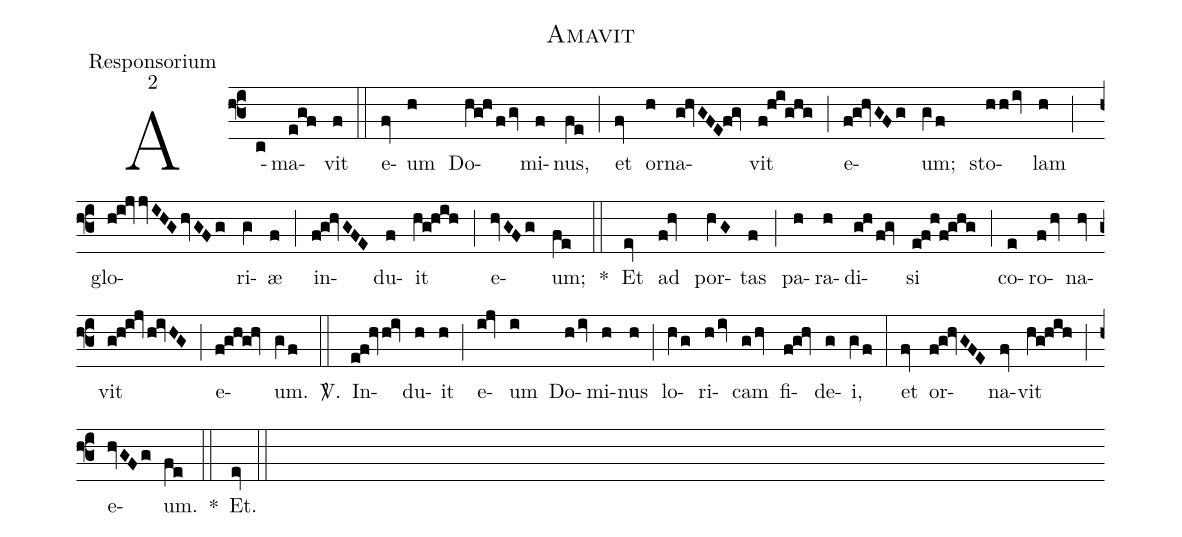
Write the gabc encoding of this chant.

name:Amavit;
office-part:Responsorium;
mode:2;
%%
(f3) A(c)ma(e!g!f)vit(f) (::) e-(fv)um(h) Do(hV!g!h/fgv)mi(f)nus,(fV!e) (;) et(fv) or(h)na(g!hvGFE!f!gv)vit(f!h!i!g!h!g) (;) e-(f!g!hvGFg)um;(gVf) sto(h/hiv)lam(h) (;) glo(h!i!jv/jvIHG/hvGFg)ri(gV)æ(f) (;) in(f!g!hvGFE)du(f)it(hV!g!h!i!h) (;) e-(hvGFg)um;(fe) *(::) Et(ev) ad(f!hv) por(hVG)tas(f) (;) pa(h)ra(h)di(g!h/f!gv)si(e!f!h!f!g!h!g) (;) co(e)ro(fhv)na(hv)vit(g!h!i!jv/h!ivHG) (;) e-(f!g!h!g!hv)um.(gVf) <sp>V/</sp>.(::) In(e!f!hv/h!iv)du(h)it(h) (;) e-(i!jv)um(i) Do(hiv)mi(h)nus(h) (;) lo(hVg)ri(hiv)cam(ghv) fi(f!g!hv)de(g)i,(gVf) (:) et(fv) or(f!g!hvGFE)na(fv)vit(hV!g!h!i!h) (;) e-(hvGF/g)um.(fV!e) *(::) Et.(ev)  (::)
